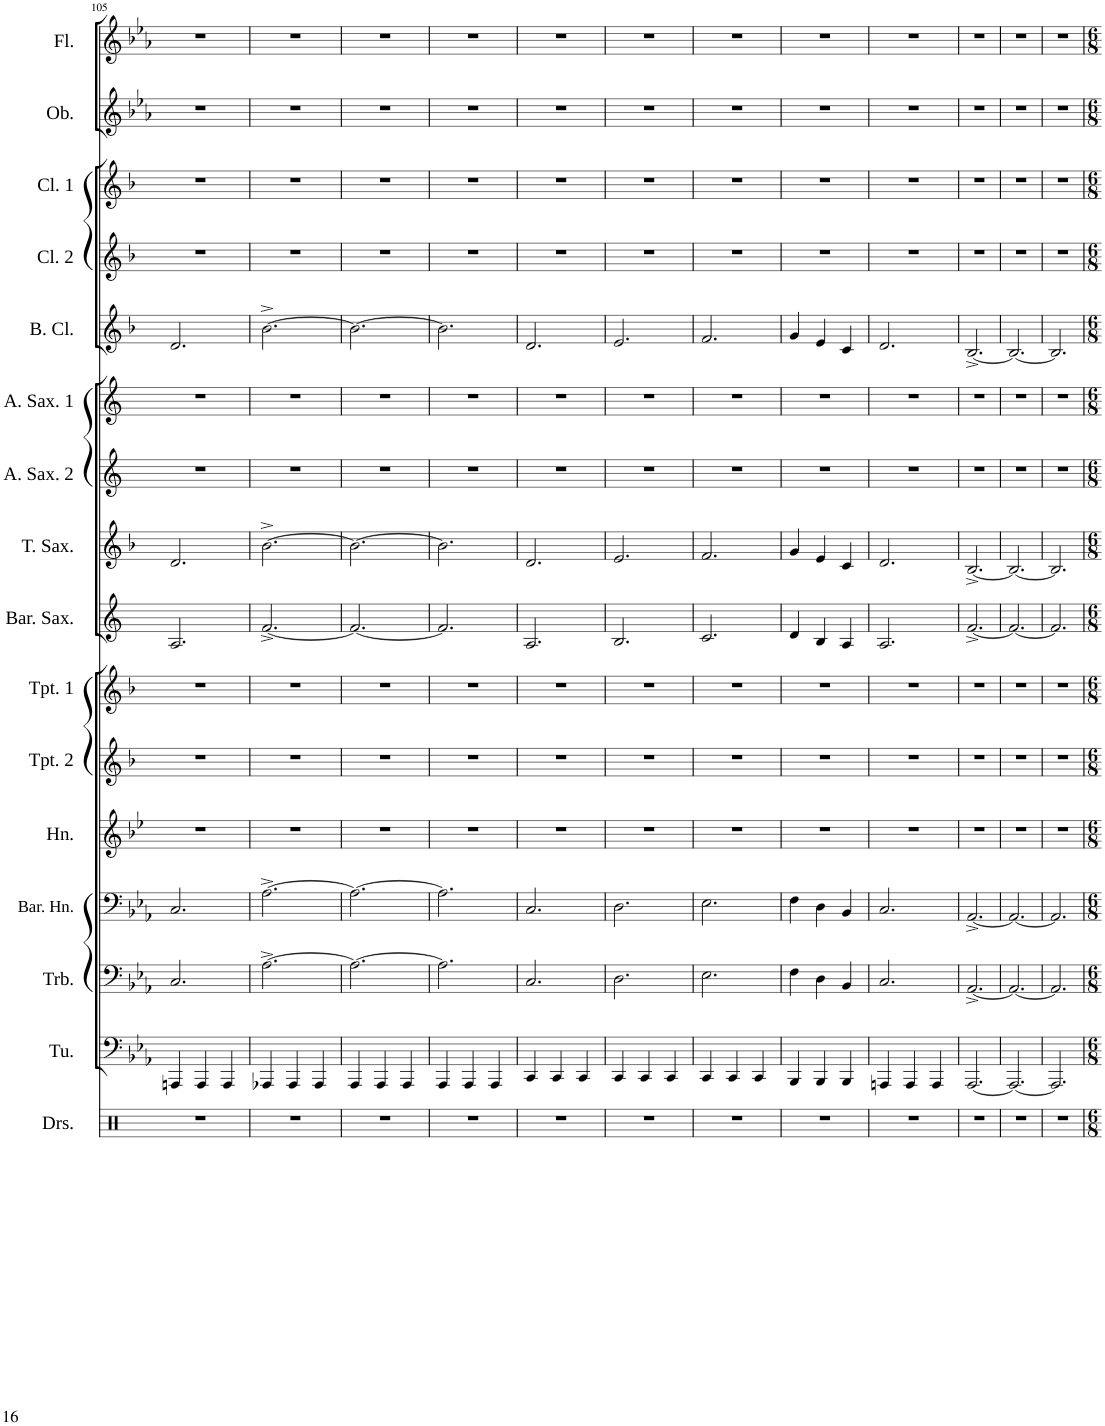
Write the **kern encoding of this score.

**kern	**kern	**kern	**kern	**kern	**kern	**kern	**kern	**kern	**kern	**kern	**kern	**kern	**kern	**kern	**kern
*part16	*part15	*part14	*part13	*part12	*part11	*part10	*part9	*part8	*part7	*part6	*part5	*part4	*part3	*part2	*part1
*staff16	*staff15	*staff14	*staff13	*staff12	*staff11	*staff10	*staff9	*staff8	*staff7	*staff6	*staff5	*staff4	*staff3	*staff2	*staff1
*I"Drumset	*I"Tuba	*I"Trombone	*I"Baritone Horn	*I"Horn	*I"Trumpet 2	*I"Trumpet 1	*I"Baritone Saxophone	*I"Tenor Saxophone	*I"Alto Saxophone 2	*I"Alto Saxophone 1	*I"Bass Clarinet	*I"Clarinet 2	*I"Clarinet 1	*I"Oboe	*I"Flute
*I'Drs.	*I'Tu.	*I'Trb.	*I'Bar. Hn.	*I'Hn.	*I'Tpt. 2	*I'Tpt. 1	*I'Bar. Sax.	*I'T. Sax.	*I'A. Sax. 2	*I'A. Sax. 1	*I'B. Cl.	*I'Cl. 2	*I'Cl. 1	*I'Ob.	*I'Fl.
!!LO:PB:g=z
*clefX	*clefF4	*clefF4	*clefF4	*clefG2	*clefG2	*clefG2	*clefG2	*clefG2	*clefG2	*clefG2	*clefG2	*clefG2	*clefG2	*clefG2	*clefG2
*	*	*	*Trd4c7	*Trd4c7	*Trd1c2	*Trd1c2	*Trd12c21	*Trd8c14	*Trd5c9	*Trd5c9	*Trd8c14	*Trd1c2	*Trd1c2	*	*
*k[]	*k[b-e-a-]	*k[b-e-a-]	*k[b-e-a-]	*k[b-e-]	*k[b-]	*k[b-]	*k[]	*k[b-]	*k[]	*k[]	*k[b-]	*k[b-]	*k[b-]	*k[b-e-a-]	*k[b-e-a-]
*M3/4	*M3/4	*M3/4	*M3/4	*M3/4	*M3/4	*M3/4	*M3/4	*M3/4	*M3/4	*M3/4	*M3/4	*M3/4	*M3/4	*M3/4	*M3/4
=105	=105	=105	=105	=105	=105	=105	=105	=105	=105	=105	=105	=105	=105	=105	=105
2.r	4AAAn/	2.C/	2.C/	2.r	2.r	2.r	2.A/	2.d/	2.r	2.r	2.d/	2.r	2.r	2.r	2.r
.	4AAA/	.	.	.	.	.	.	.	.	.	.	.	.	.	.
.	4AAA/	.	.	.	.	.	.	.	.	.	.	.	.	.	.
=106	=106	=106	=106	=106	=106	=106	=106	=106	=106	=106	=106	=106	=106	=106	=106
2.r	4AAA-X/	[2.A-^\	[2.A-^\	2.r	2.r	2.r	[2.f^/	[2.b-^\	2.r	2.r	[2.b-^\	2.r	2.r	2.r	2.r
.	4AAA-/	.	.	.	.	.	.	.	.	.	.	.	.	.	.
.	4AAA-/	.	.	.	.	.	.	.	.	.	.	.	.	.	.
=107	=107	=107	=107	=107	=107	=107	=107	=107	=107	=107	=107	=107	=107	=107	=107
2.r	4AAA-/	2.A-\_	2.A-\_	2.r	2.r	2.r	2.f/_	2.b-\_	2.r	2.r	2.b-\_	2.r	2.r	2.r	2.r
.	4AAA-/	.	.	.	.	.	.	.	.	.	.	.	.	.	.
.	4AAA-/	.	.	.	.	.	.	.	.	.	.	.	.	.	.
=108	=108	=108	=108	=108	=108	=108	=108	=108	=108	=108	=108	=108	=108	=108	=108
2.r	4AAA-/	2.A-\]	2.A-\]	2.r	2.r	2.r	2.f/]	2.b-\]	2.r	2.r	2.b-\]	2.r	2.r	2.r	2.r
.	4AAA-/	.	.	.	.	.	.	.	.	.	.	.	.	.	.
.	4AAA-/	.	.	.	.	.	.	.	.	.	.	.	.	.	.
=109	=109	=109	=109	=109	=109	=109	=109	=109	=109	=109	=109	=109	=109	=109	=109
2.r	4CC/	2.C/	2.C/	2.r	2.r	2.r	2.A/	2.d/	2.r	2.r	2.d/	2.r	2.r	2.r	2.r
.	4CC/	.	.	.	.	.	.	.	.	.	.	.	.	.	.
.	4CC/	.	.	.	.	.	.	.	.	.	.	.	.	.	.
=110	=110	=110	=110	=110	=110	=110	=110	=110	=110	=110	=110	=110	=110	=110	=110
2.r	4CC/	2.D\	2.D\	2.r	2.r	2.r	2.B/	2.e/	2.r	2.r	2.e/	2.r	2.r	2.r	2.r
.	4CC/	.	.	.	.	.	.	.	.	.	.	.	.	.	.
.	4CC/	.	.	.	.	.	.	.	.	.	.	.	.	.	.
=111	=111	=111	=111	=111	=111	=111	=111	=111	=111	=111	=111	=111	=111	=111	=111
2.r	4CC/	2.E-\	2.E-\	2.r	2.r	2.r	2.c/	2.f/	2.r	2.r	2.f/	2.r	2.r	2.r	2.r
.	4CC/	.	.	.	.	.	.	.	.	.	.	.	.	.	.
.	4CC/	.	.	.	.	.	.	.	.	.	.	.	.	.	.
=112	=112	=112	=112	=112	=112	=112	=112	=112	=112	=112	=112	=112	=112	=112	=112
2.r	4BBB-/	4F\	4F\	2.r	2.r	2.r	4d/	4g/	2.r	2.r	4g/	2.r	2.r	2.r	2.r
.	4BBB-/	4D\	4D\	.	.	.	4B/	4e/	.	.	4e/	.	.	.	.
.	4BBB-/	4BB-/	4BB-/	.	.	.	4A/	4c/	.	.	4c/	.	.	.	.
=113	=113	=113	=113	=113	=113	=113	=113	=113	=113	=113	=113	=113	=113	=113	=113
2.r	4AAAn/	2.C/	2.C/	2.r	2.r	2.r	2.A/	2.d/	2.r	2.r	2.d/	2.r	2.r	2.r	2.r
.	4AAA/	.	.	.	.	.	.	.	.	.	.	.	.	.	.
.	4AAA/	.	.	.	.	.	.	.	.	.	.	.	.	.	.
=114	=114	=114	=114	=114	=114	=114	=114	=114	=114	=114	=114	=114	=114	=114	=114
2.r	[2.AAA-/	[2.AA-^/	[2.AA-^/	2.r	2.r	2.r	[2.f^/	[2.B-^/	2.r	2.r	[2.B-^/	2.r	2.r	2.r	2.r
=115	=115	=115	=115	=115	=115	=115	=115	=115	=115	=115	=115	=115	=115	=115	=115
2.r	2.AAA-/_	2.AA-/_	2.AA-/_	2.r	2.r	2.r	2.f/_	2.B-/_	2.r	2.r	2.B-/_	2.r	2.r	2.r	2.r
=116	=116	=116	=116	=116	=116	=116	=116	=116	=116	=116	=116	=116	=116	=116	=116
2.r	2.AAA-/]	2.AA-/]	2.AA-/]	2.r	2.r	2.r	2.f/]	2.B-/]	2.r	2.r	2.B-/]	2.r	2.r	2.r	2.r
=	=	=	=	=	=	=	=	=	=	=	=	=	=	=	=
*-	*-	*-	*-	*-	*-	*-	*-	*-	*-	*-	*-	*-	*-	*-	*-
